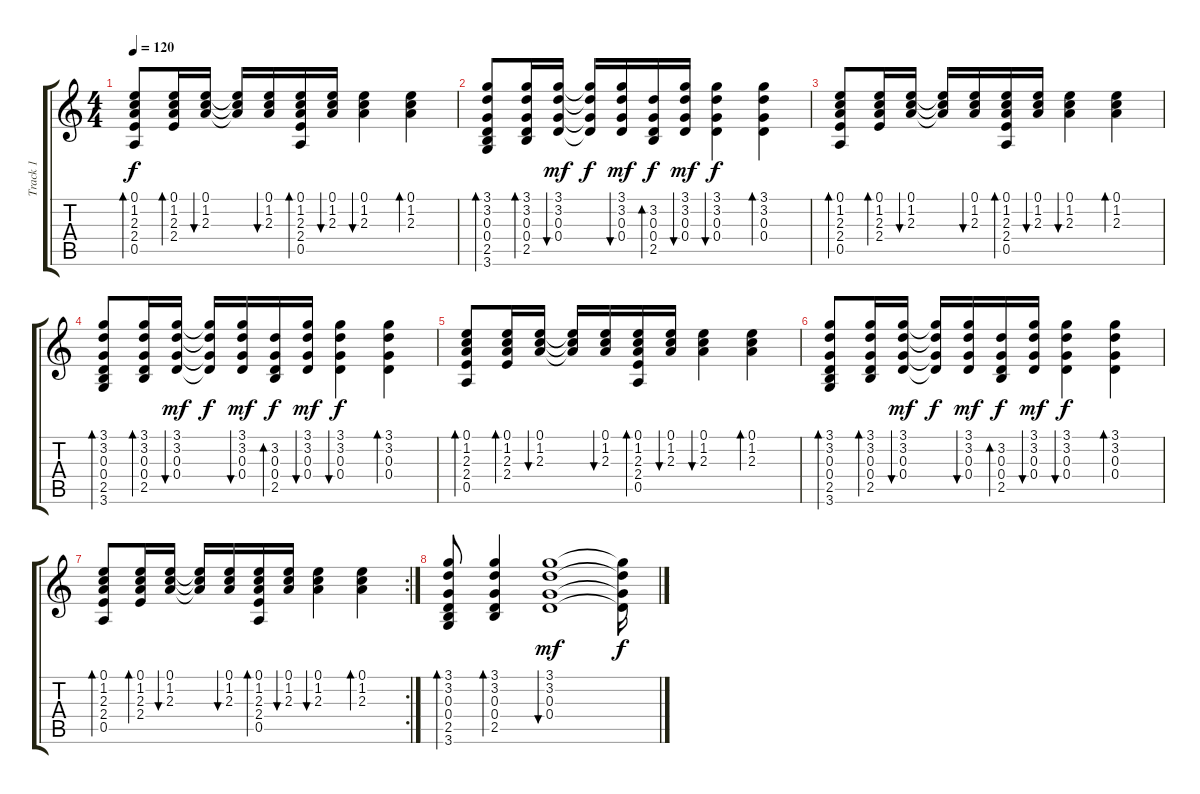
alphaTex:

\track ("Track 1" "Track 1") {instrument acousticguitarsteel}
\staff {score tabs}
\tuning (E4 B3 G3 D3 A2 E2) {hide}
\ts (4 4)
\tempo 120
\clef g2
\ks c
(0.1 1.2 2.3 2.4 0.5).8{bd 30 dy f} (0.1 1.2 2.3 2.4).16{bd 30} (0.1 1.2 2.3).16{bu 30} (0.1{t} 1.2{t} 2.3{t}).16 (0.1 1.2 2.3).16{bu 30} (0.1 1.2 2.3 2.4 0.5).16{bd 30} (0.1 1.2 2.3).16{bu 30} (0.1 1.2 2.3).4{bu 30} (0.1 1.2 2.3).4{bd 30} |
(3.1 3.2 0.3 0.4 2.5 3.6).8{bd 30} (3.1 3.2 0.3 0.4 2.5).16{bd 30} (3.1 3.2 0.3 0.4).16{bu 30 dy mf} (3.1{t} 3.2{t} 0.3{t} 0.4{t}).16{dy f} (3.1 3.2 0.3 0.4).16{bu 30 dy mf} (3.2 0.3 0.4 2.5).16{bd 30 dy f} (3.1 3.2 0.3 0.4).16{bu 30 dy mf} (3.1 3.2 0.3 0.4).4{bu 30 dy f} (3.1 3.2 0.3 0.4).4{bd 30} |
(0.1 1.2 2.3 2.4 0.5).8{bd 30} (0.1 1.2 2.3 2.4).16{bd 30} (0.1 1.2 2.3).16{bu 30} (0.1{t} 1.2{t} 2.3{t}).16 (0.1 1.2 2.3).16{bu 30} (0.1 1.2 2.3 2.4 0.5).16{bd 30} (0.1 1.2 2.3).16{bu 30} (0.1 1.2 2.3).4{bu 30} (0.1 1.2 2.3).4{bd 30} |
(3.1 3.2 0.3 0.4 2.5 3.6).8{bd 30} (3.1 3.2 0.3 0.4 2.5).16{bd 30} (3.1 3.2 0.3 0.4).16{bu 30 dy mf} (3.1{t} 3.2{t} 0.3{t} 0.4{t}).16{dy f} (3.1 3.2 0.3 0.4).16{bu 30 dy mf} (3.2 0.3 0.4 2.5).16{bd 30 dy f} (3.1 3.2 0.3 0.4).16{bu 30 dy mf} (3.1 3.2 0.3 0.4).4{bu 30 dy f} (3.1 3.2 0.3 0.4).4{bd 30} |
(0.1 1.2 2.3 2.4 0.5).8{bd 30} (0.1 1.2 2.3 2.4).16{bd 30} (0.1 1.2 2.3).16{bu 30} (0.1{t} 1.2{t} 2.3{t}).16 (0.1 1.2 2.3).16{bu 30} (0.1 1.2 2.3 2.4 0.5).16{bd 30} (0.1 1.2 2.3).16{bu 30} (0.1 1.2 2.3).4{bu 30} (0.1 1.2 2.3).4{bd 30} |
(3.1 3.2 0.3 0.4 2.5 3.6).8{bd 30} (3.1 3.2 0.3 0.4 2.5).16{bd 30} (3.1 3.2 0.3 0.4).16{bu 30 dy mf} (3.1{t} 3.2{t} 0.3{t} 0.4{t}).16{dy f} (3.1 3.2 0.3 0.4).16{bu 30 dy mf} (3.2 0.3 0.4 2.5).16{bd 30 dy f} (3.1 3.2 0.3 0.4).16{bu 30 dy mf} (3.1 3.2 0.3 0.4).4{bu 30 dy f} (3.1 3.2 0.3 0.4).4{bd 30} |
\rc 2
(0.1 1.2 2.3 2.4 0.5).8{bd 30} (0.1 1.2 2.3 2.4).16{bd 30} (0.1 1.2 2.3).16{bu 30} (0.1{t} 1.2{t} 2.3{t}).16 (0.1 1.2 2.3).16{bu 30} (0.1 1.2 2.3 2.4 0.5).16{bd 30} (0.1 1.2 2.3).16{bu 30} (0.1 1.2 2.3).4{bu 30} (0.1 1.2 2.3).4{bd 30} |
(3.1 3.2 0.3 0.4 2.5 3.6).8{bd 30} (3.1 3.2 0.3 0.4 2.5).4{bd 30} (3.1 3.2 0.3 0.4).1{bu 30 dy mf} (3.1{t} 3.2{t} 0.3{t} 0.4{t}).16{dy f}
